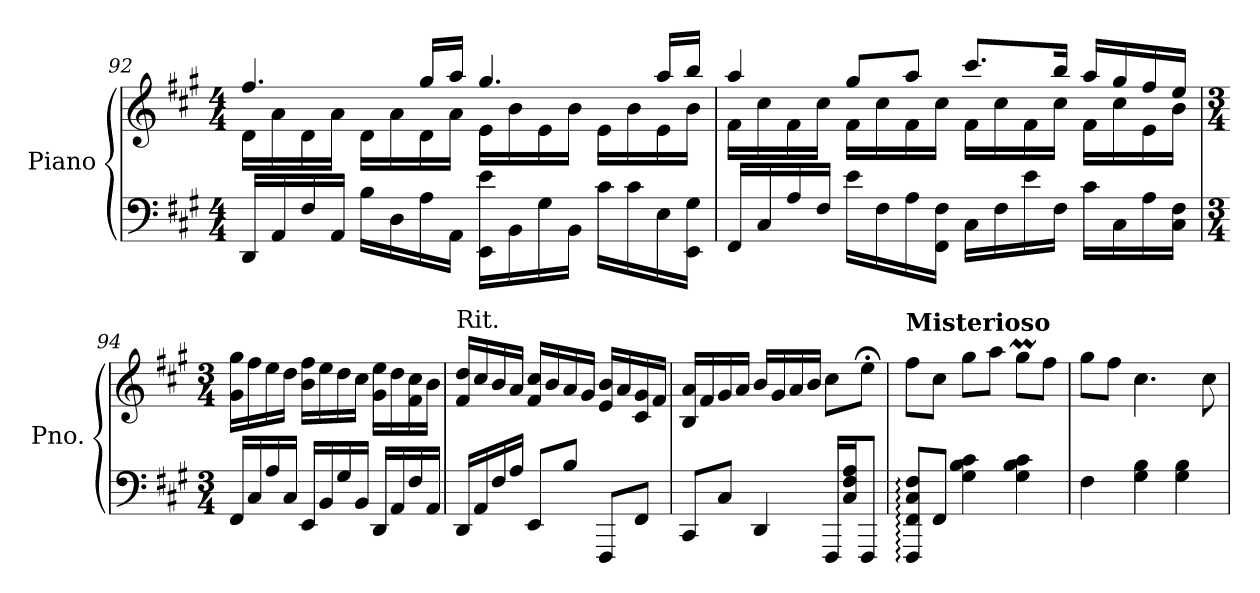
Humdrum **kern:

**kern	**kern
*part1	*part1
*staff2	*staff1
*I"Piano	*
*I'Pno.	*
!!LO:LB:g=z
*clefF4	*clefG2
*k[f#c#g#]	*k[f#c#g#]
*M4/4	*M4/4
=92	=92
*	*^
16DD/LL	4.ff#/	16d\LL
16AA/	.	16a\
16F#/	.	16d\
16AA/JJ	.	16a\JJ
16B\LL	.	16d\LL
16D\	.	16a\
16A\	16gg#/LL	16d\
16AA\JJ	16aa/JJ	16a\JJ
16EE\ 16e\LL	4.gg#/	16e\LL
16BB\	.	16b\
16G#\	.	16e\
16BB\JJ	.	16b\JJ
16c#\LL	.	16e\LL
16c#\	.	16b\
16E\	16aa/LL	16e\
16EE\ 16G#\JJ	16bb/JJ	16b\JJ
=93	=93	=93
16FF#/LL	4aa/	16f#\LL
16C#/	.	16cc#\
16A/	.	16f#\
16F#/JJ	.	16cc#\JJ
16e\LL	8gg#/L	16f#\LL
16F#\	.	16cc#\
16A\	8aa/J	16f#\
16FF#\ 16F#\JJ	.	16cc#\JJ
16C#\LL	8.ccc#/L	16f#\LL
16F#\	.	16cc#\
16e\	.	16f#\
16F#\JJ	16bb/Jk	16cc#\JJ
16c#\LL	16aa/LL	16f#\LL
16C#\	16gg#/	16cc#\
16A\	16ff#/	16e\
16C#\ 16F#\JJ	16ee/JJ	16b\JJ
*	*v	*v
!!LO:LB:g=z
=94	=94
*M3/4	*M3/4
16FF#/LL	16g#\ 16gg#\LL
16C#/	16ff#\
16A/	16ee\
16C#/JJ	16dd\JJ
16EE/LL	16b\ 16ff#\LL
16BB/	16ee\
16G#/	16dd\
16BB/JJ	16cc#\JJ
16DD/LL	16g#\ 16ee\LL
16AA/	16dd\
16F#/	16f#\ 16cc#\
16AA/JJ	16b\JJ
=95	=95
*	*MM77
!	!LO:TX:a:t=Rit.
16DD/LL	16f#/ 16dd/LL
16AA/	16cc#/
16F#/	16b/
16A/JJ	16a/JJ
*	*MM74
8EE/L	16f#/ 16cc#/LL
.	16b/
8B/J	16a/
.	16g#/JJ
*	*MM70
8FFF#/L	16e/ 16b/LL
.	16a/
8FF#/J	16c#/ 16g#/
.	16f#/JJ
=96	=96
*	*MM67
8CC#/L	16B/ 16a/LL
.	16f#/
8C#/J	16g#/
.	16a/JJ
*	*MM59
4DD/	16b/LL
.	16g#/
.	16a/
.	16b/JJ
*	*MM50
16FFF#/LL	8cc#\L
16C#/ 16F#/ 16A/J	.
*	*MM10
8FFF#/J	8ee;<\J
!!LO:LB:g=z
=97	=97
*	*MM80
!	!LO:TX:a:B:t=Misterioso
8FFF#/: 8FF#/: 8C#/: 8F#/:L	8ff#\L
8FF#/J	8cc#\J
4G#\ 4B\ 4c#\	8gg#\L
.	8aa\J
4G#\ 4B\ 4c#\	8gg#m\L
.	8ff#\J
=98	=98
4F#\	8gg#\L
.	8ff#\J
4G#\ 4B\	4.cc#\
4G#\ 4B\	.
.	8cc#\
=	=
*-	*-
